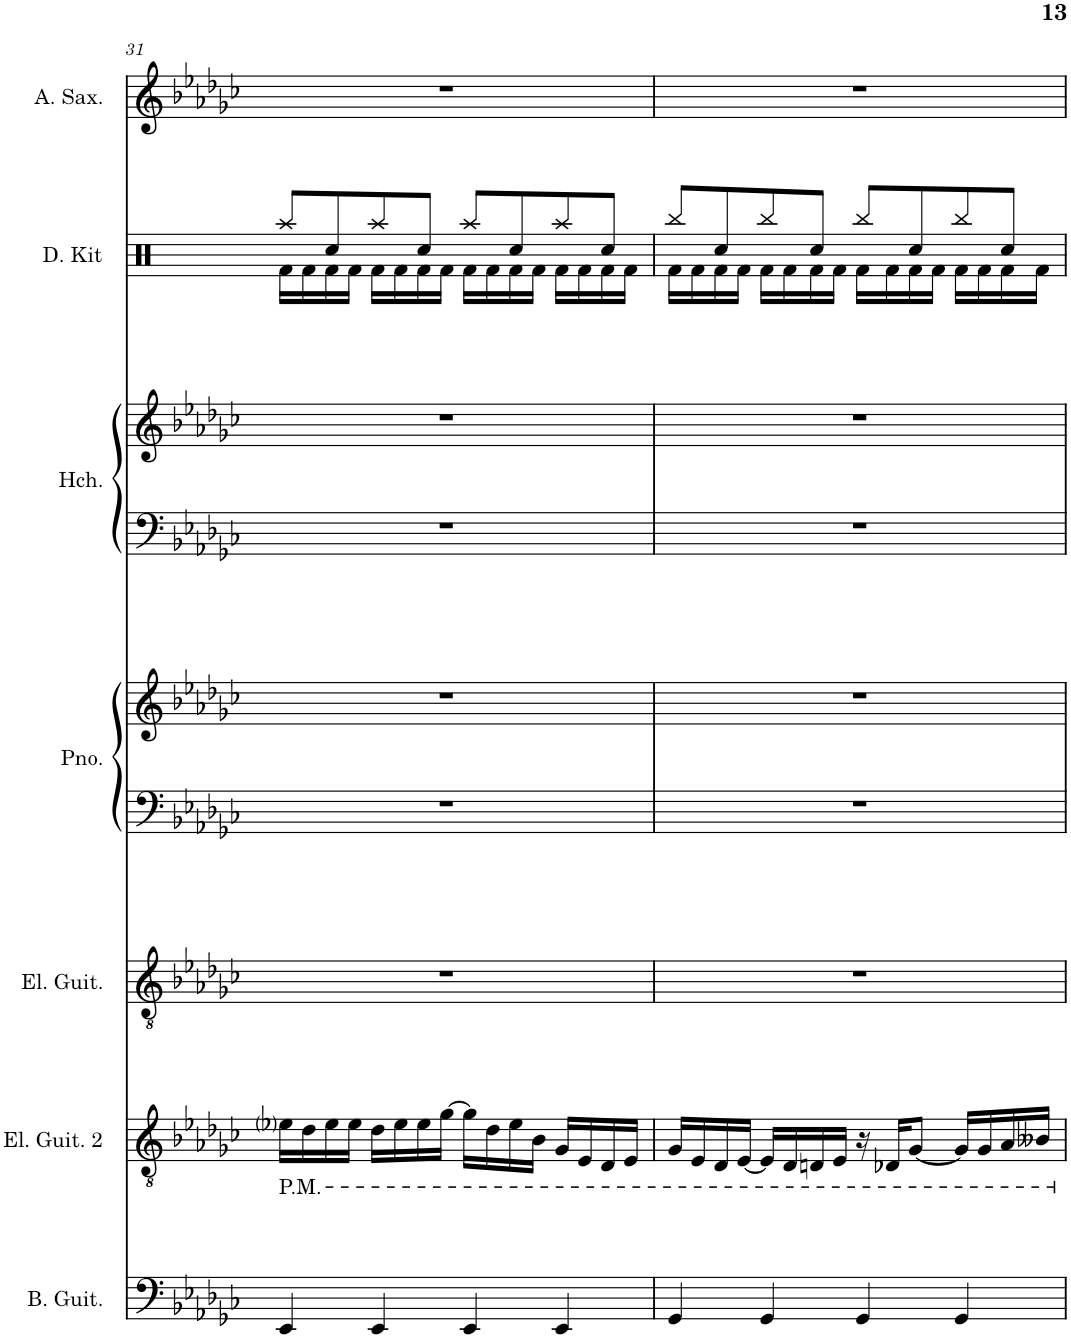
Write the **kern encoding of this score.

**kern	**kern	**kern	**kern	**kern	**kern	**kern	**kern	**kern
*part7	*part6	*part5	*part4	*part4	*part3	*part3	*part2	*part1
*staff9	*staff8	*staff7	*staff6	*staff5	*staff4	*staff3	*staff2	*staff1
*I"Bass Guitar	*I"Electric Guitar 2	*I"Electric Guitar	*I"Piano	*	*I"Harpsichord	*	*I"Drum Kit	*I"Alto Saxophone
*I'B. Guit.	*I'El. Guit. 2	*I'El. Guit.	*I'Pno.	*	*I'Hch.	*	*I'D. Kit	*I'A. Sax.
!!LO:PB:g=z
*clefF4	*clefGv2	*clefGv2	*clefF4	*clefG2	*clefF4	*clefG2	*clefX	*clefG2
*	*	*	*	*	*	*	*	*ITrd5c9
*k[b-e-a-d-g-c-]	*k[b-e-a-d-g-c-]	*k[b-e-a-d-g-c-]	*k[b-e-a-d-g-c-]	*k[b-e-a-d-g-c-]	*k[b-e-a-d-g-c-]	*k[b-e-a-d-g-c-]	*k[]	*k[b-e-a-d-g-c-]
*M4/4	*M4/4	*M4/4	*M4/4	*M4/4	*M4/4	*M4/4	*M4/4	*M4/4
=31	=31	=31	=31	=31	=31	=31	=31	=31
*	*	*	*	*	*	*	*^	*
!	!LO:TX:b:t=P.M.	!	!	!	!	!	!	!	!
4EE-/	16e-i\LL	1r	1r	1r	1r	1r	8Raa/L	16Rf\LL	1r
.	16d-\	.	.	.	.	.	.	16Rf\	.
.	16e-\	.	.	.	.	.	8Rcc/	16Rf\	.
.	16e-\JJ	.	.	.	.	.	.	16Rf\JJ	.
4EE-/	16d-\LL	.	.	.	.	.	8Raa/	16Rf\LL	.
.	16e-\	.	.	.	.	.	.	16Rf\	.
.	16e-\	.	.	.	.	.	8Rcc/J	16Rf\	.
.	[16g-\JJ	.	.	.	.	.	.	16Rf\JJ	.
4EE-/	16g-\LL]	.	.	.	.	.	8Raa/L	16Rf\LL	.
.	16d-\	.	.	.	.	.	.	16Rf\	.
.	16e-\	.	.	.	.	.	8Rcc/	16Rf\	.
.	16B-\JJ	.	.	.	.	.	.	16Rf\JJ	.
4EE-/	16G-/LL	.	.	.	.	.	8Raa/	16Rf\LL	.
.	16E-/	.	.	.	.	.	.	16Rf\	.
.	16D-/	.	.	.	.	.	8Rcc/J	16Rf\	.
.	16E-/JJ	.	.	.	.	.	.	16Rf\JJ	.
=32	=32	=32	=32	=32	=32	=32	=32	=32	=32
4GG-/	16G-/LL	1r	1r	1r	1r	1r	8Rbb/L	16Rf\LL	1r
.	16E-/	.	.	.	.	.	.	16Rf\	.
.	16D-/	.	.	.	.	.	8Rcc/	16Rf\	.
.	[16E-/JJ	.	.	.	.	.	.	16Rf\JJ	.
4GG-/	16E-/LL]	.	.	.	.	.	8Rbb/	16Rf\LL	.
.	16D-/	.	.	.	.	.	.	16Rf\	.
.	16Dn/	.	.	.	.	.	8Rcc/J	16Rf\	.
.	16E-/JJ	.	.	.	.	.	.	16Rf\JJ	.
4GG-/	16r	.	.	.	.	.	8Rbb/L	16Rf\LL	.
.	16D-X/KL	.	.	.	.	.	.	16Rf\	.
.	[8G-/J	.	.	.	.	.	8Rcc/	16Rf\	.
.	.	.	.	.	.	.	.	16Rf\JJ	.
4GG-/	16G-/LL]	.	.	.	.	.	8Rbb/	16Rf\LL	.
.	16G-/	.	.	.	.	.	.	16Rf\	.
.	16A-/	.	.	.	.	.	8Rcc/J	16Rf\	.
.	16B--X/JJ	.	.	.	.	.	.	16Rf\JJ	.
*	*	*	*	*	*	*	*v	*v	*
=	=	=	=	=	=	=	=	=
*-	*-	*-	*-	*-	*-	*-	*-	*-
